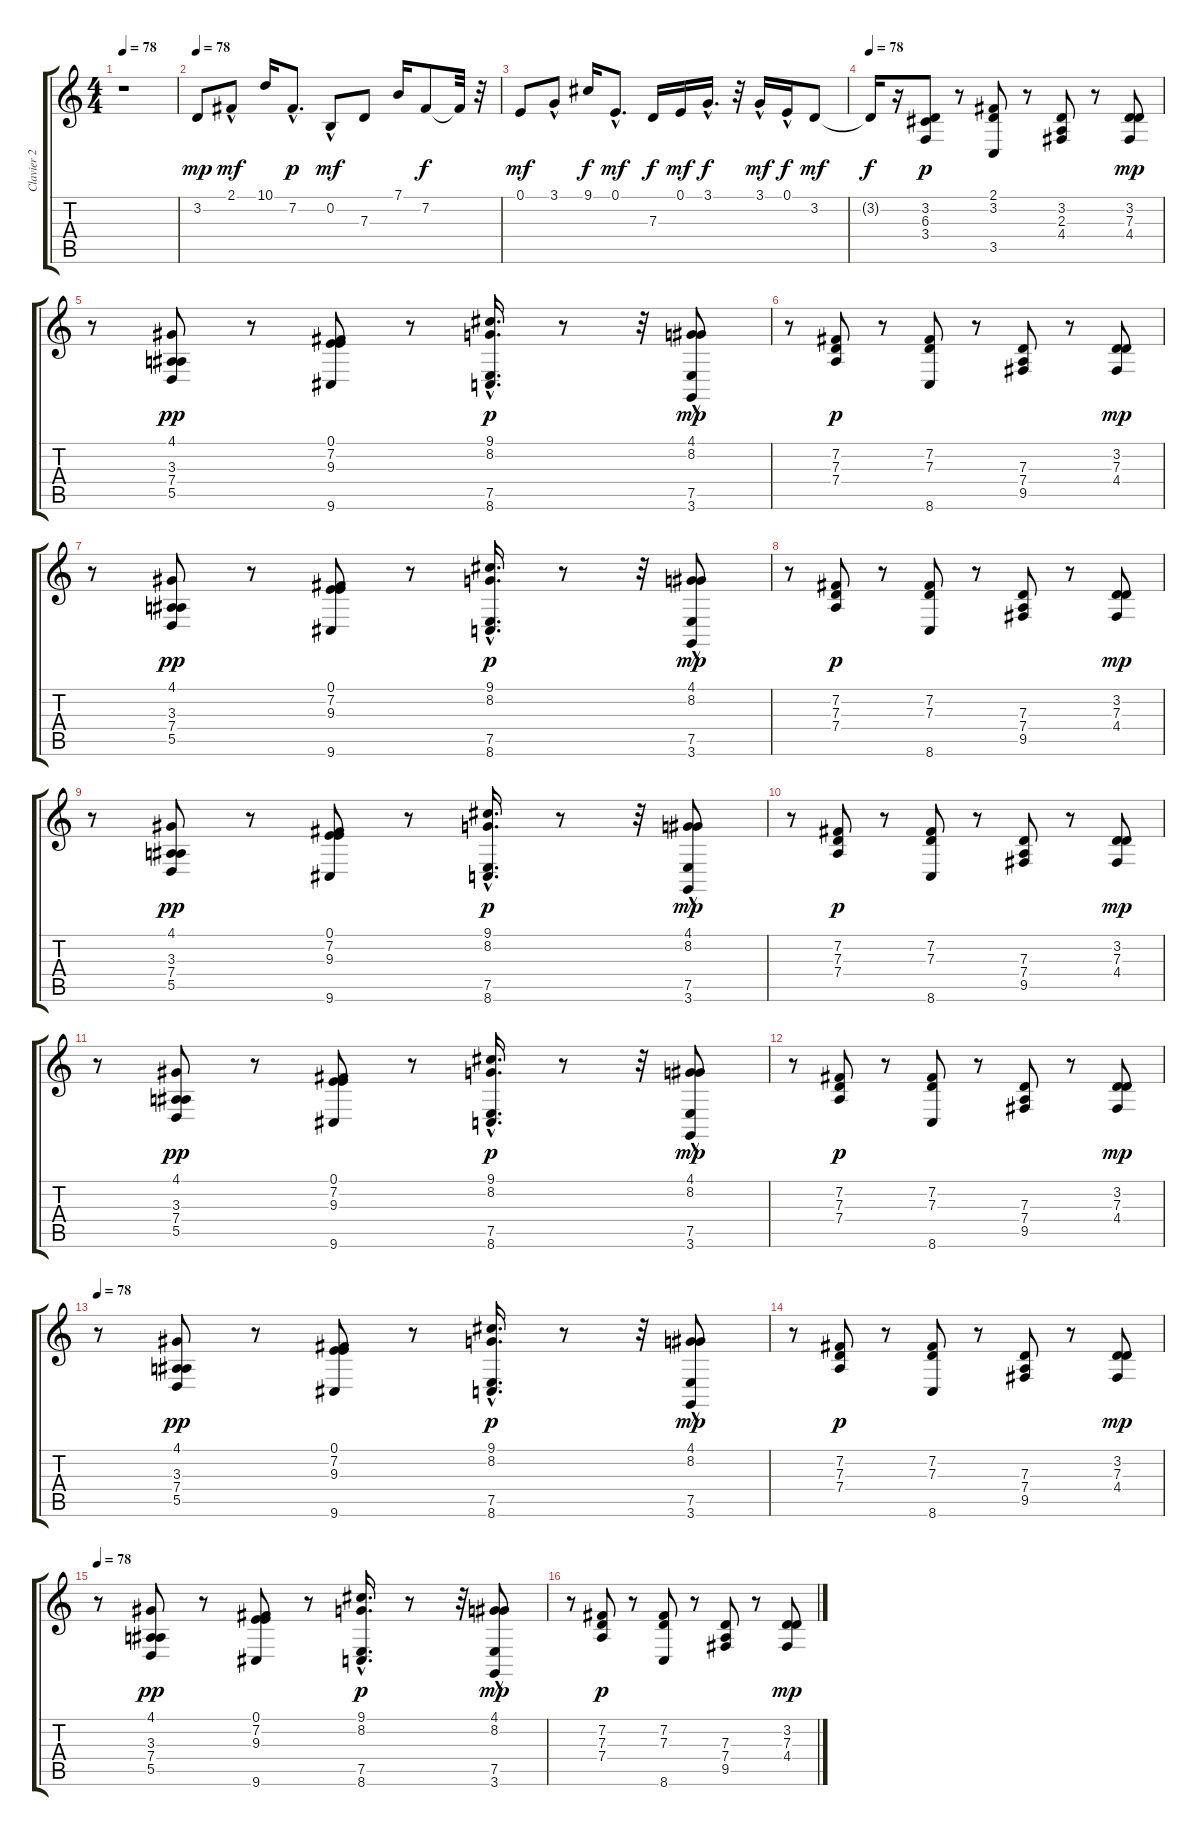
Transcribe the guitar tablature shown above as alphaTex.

\track ("Clavier 2" "Clavier 2") {instrument clavinet}
\staff {score tabs}
\tuning (E4 B3 G3 D3 A2 E2) {hide}
\ts (4 4)
\tempo 78
\clef g2
\ks c
r.1{dy mp} |
\tempo 78
3.2.8 2.1{hac}.8{dy mf} 10.1.16 7.2{hac}.8{d dy p} 0.2{hac}.8{dy mf} 7.3.8 7.1.16 7.2.8{dy f} 7.2{t}.32 r.32 |
0.1.8{dy mf} 3.1{hac}.8 9.1.16{dy f} 0.1{hac}.8{d dy mf} 7.3.16{dy f} 0.1.16{dy mf} 3.1{hac}.16{d dy f} r.32 3.1{hac}.16{dy mf} 0.1{hac}.16{dy f} 3.2.8{dy mf} |
\tempo 78
3.2{t}.16{dy f} r.16 (3.2 6.3 3.4).8{dy p} r.8 (2.1 3.2 3.5).8 r.8 (3.2 2.3 4.4).8 r.8 (3.2 7.3 4.4).8{dy mp} |
r.8 (4.1 3.3 7.4 5.5).8{dy pp} r.8 (0.1 7.2 9.3 9.6).8 r.8 (9.1{hac} 8.2{hac} 7.5{hac} 8.6{hac}).16{d dy p} r.8 r.32 (4.1 8.2 7.5{hac} 3.6).8{dy mp} |
r.8 (7.2 7.3 7.4).8{dy p} r.8 (7.2 7.3 8.6).8 r.8 (7.3 7.4 9.5).8 r.8 (3.2 7.3 4.4).8{dy mp} |
r.8 (4.1 3.3 7.4 5.5).8{dy pp} r.8 (0.1 7.2 9.3 9.6).8 r.8 (9.1{hac} 8.2{hac} 7.5{hac} 8.6{hac}).16{d dy p} r.8 r.32 (4.1 8.2 7.5{hac} 3.6).8{dy mp} |
r.8 (7.2 7.3 7.4).8{dy p} r.8 (7.2 7.3 8.6).8 r.8 (7.3 7.4 9.5).8 r.8 (3.2 7.3 4.4).8{dy mp} |
r.8 (4.1 3.3 7.4 5.5).8{dy pp} r.8 (0.1 7.2 9.3 9.6).8 r.8 (9.1{hac} 8.2{hac} 7.5{hac} 8.6{hac}).16{d dy p} r.8 r.32 (4.1 8.2 7.5{hac} 3.6).8{dy mp} |
r.8 (7.2 7.3 7.4).8{dy p} r.8 (7.2 7.3 8.6).8 r.8 (7.3 7.4 9.5).8 r.8 (3.2 7.3 4.4).8{dy mp} |
r.8 (4.1 3.3 7.4 5.5).8{dy pp} r.8 (0.1 7.2 9.3 9.6).8 r.8 (9.1{hac} 8.2{hac} 7.5{hac} 8.6{hac}).16{d dy p} r.8 r.32 (4.1 8.2 7.5{hac} 3.6).8{dy mp} |
r.8 (7.2 7.3 7.4).8{dy p} r.8 (7.2 7.3 8.6).8 r.8 (7.3 7.4 9.5).8 r.8 (3.2 7.3 4.4).8{dy mp} |
\tempo 78
r.8 (4.1 3.3 7.4 5.5).8{dy pp} r.8 (0.1 7.2 9.3 9.6).8 r.8 (9.1{hac} 8.2{hac} 7.5{hac} 8.6{hac}).16{d dy p} r.8 r.32 (4.1 8.2 7.5{hac} 3.6).8{dy mp} |
r.8 (7.2 7.3 7.4).8{dy p} r.8 (7.2 7.3 8.6).8 r.8 (7.3 7.4 9.5).8 r.8 (3.2 7.3 4.4).8{dy mp} |
\tempo 78
r.8 (4.1 3.3 7.4 5.5).8{dy pp} r.8 (0.1 7.2 9.3 9.6).8 r.8 (9.1{hac} 8.2{hac} 7.5{hac} 8.6{hac}).16{d dy p} r.8 r.32 (4.1 8.2 7.5{hac} 3.6).8{dy mp} |
r.8 (7.2 7.3 7.4).8{dy p} r.8 (7.2 7.3 8.6).8 r.8 (7.3 7.4 9.5).8 r.8 (3.2 7.3 4.4).8{dy mp}
